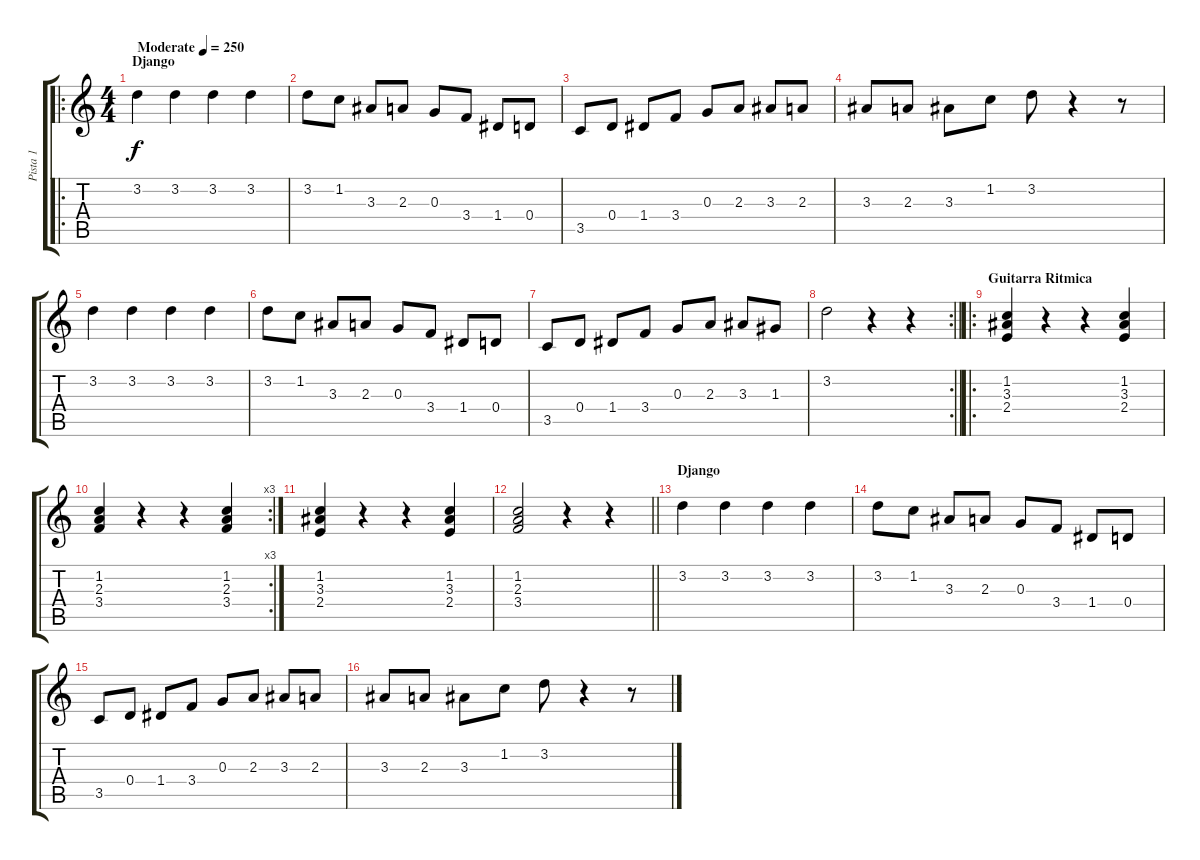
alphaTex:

\track ("Pista 1" "Pista 1") {instrument acousticguitarsteel}
\staff {score tabs}
\tuning (E4 B3 G3 D3 A2 E2) {hide}
\ro
\ts (4 4)
\section ("" "Django")
\tempo (250 "Moderate")
\clef g2
\ks c
3.2.4{dy f instrument acousticguitarsteel} 3.2.4 3.2.4 3.2.4 |
3.2.8 1.2.8 3.3.8 2.3.8 0.3.8 3.4.8 1.4.8 0.4.8 |
3.5.8 0.4.8 1.4.8 3.4.8 0.3.8 2.3.8 3.3.8 2.3.8 |
3.3.8 2.3.8 3.3.8 1.2.8 3.2.8 r.4 r.8 |
3.2.4 3.2.4 3.2.4 3.2.4 |
3.2.8 1.2.8 3.3.8 2.3.8 0.3.8 3.4.8 1.4.8 0.4.8 |
3.5.8 0.4.8 1.4.8 3.4.8 0.3.8 2.3.8 3.3.8 1.3.8 |
\rc 2
\barLineRight lightlight
3.2.2 r.4 r.4 |
\ro
\section ("" "Guitarra Ritmica")
(1.2 3.3 2.4).4 r.4 r.4 (1.2 3.3 2.4).4 |
\rc 3
(1.2 2.3 3.4).4 r.4 r.4 (1.2 2.3 3.4).4 |
(1.2 3.3 2.4).4 r.4 r.4 (1.2 3.3 2.4).4 |
\barLineRight lightlight
(1.2 2.3 3.4).2 r.4 r.4 |
\section ("" "Django")
3.2.4 3.2.4 3.2.4 3.2.4 |
3.2.8 1.2.8 3.3.8 2.3.8 0.3.8 3.4.8 1.4.8 0.4.8 |
3.5.8 0.4.8 1.4.8 3.4.8 0.3.8 2.3.8 3.3.8 2.3.8 |
3.3.8 2.3.8 3.3.8 1.2.8 3.2.8 r.4 r.8
